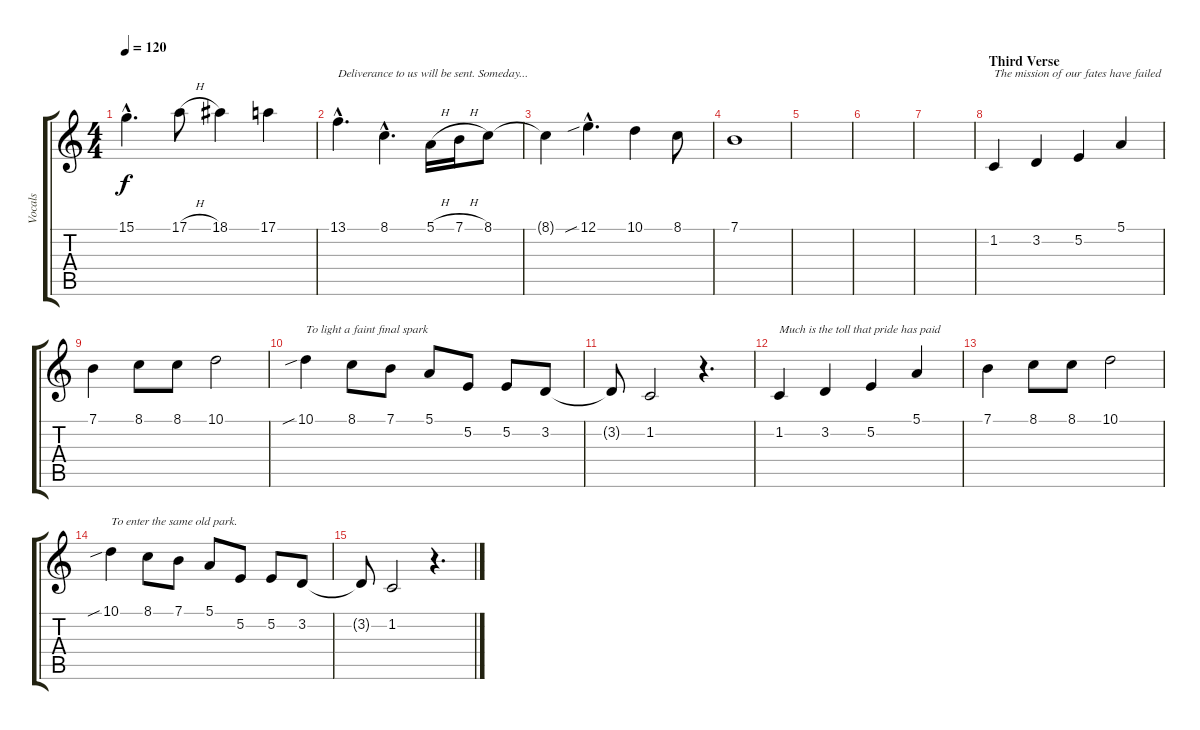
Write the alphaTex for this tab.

\track ("Vocals" "Vocals") {instrument voiceoohs}
\staff {score tabs}
\tuning (E4 B3 G3 D3 A2 E2) {hide}
\ts (4 4)
\tempo 120
\clef g2
\ks c
15.1{hac}.4{d dy f} 17.1{h}.8 18.1.4 17.1.4 |
13.1{hac}.4{d txt "Deliverance to us will be sent. Someday..."} 8.1{hac}.4{d} 5.1{h}.16 7.1{h}.16 8.1.8 |
8.1{t}.4 12.1{sib hac}.4{d} 10.1.4 8.1.8 |
7.1.1 |
|
|
|
\section ("" "Third Verse")
1.2.4{txt "The mission of our fates have failed"} 3.2.4 5.2.4 5.1.4 |
7.1.4 8.1.8 8.1.8 10.1.2 |
10.1{sib}.4{txt "To light a faint final spark"} 8.1.8 7.1.8 5.1.8 5.2.8 5.2.8 3.2.8 |
3.2{t}.8 1.2.2 r.4{d} |
1.2.4{txt "Much is the toll that pride has paid"} 3.2.4 5.2.4 5.1.4 |
7.1.4 8.1.8 8.1.8 10.1.2 |
10.1{sib}.4{txt "To enter the same old park."} 8.1.8 7.1.8 5.1.8 5.2.8 5.2.8 3.2.8 |
3.2{t}.8 1.2.2 r.4{d}
